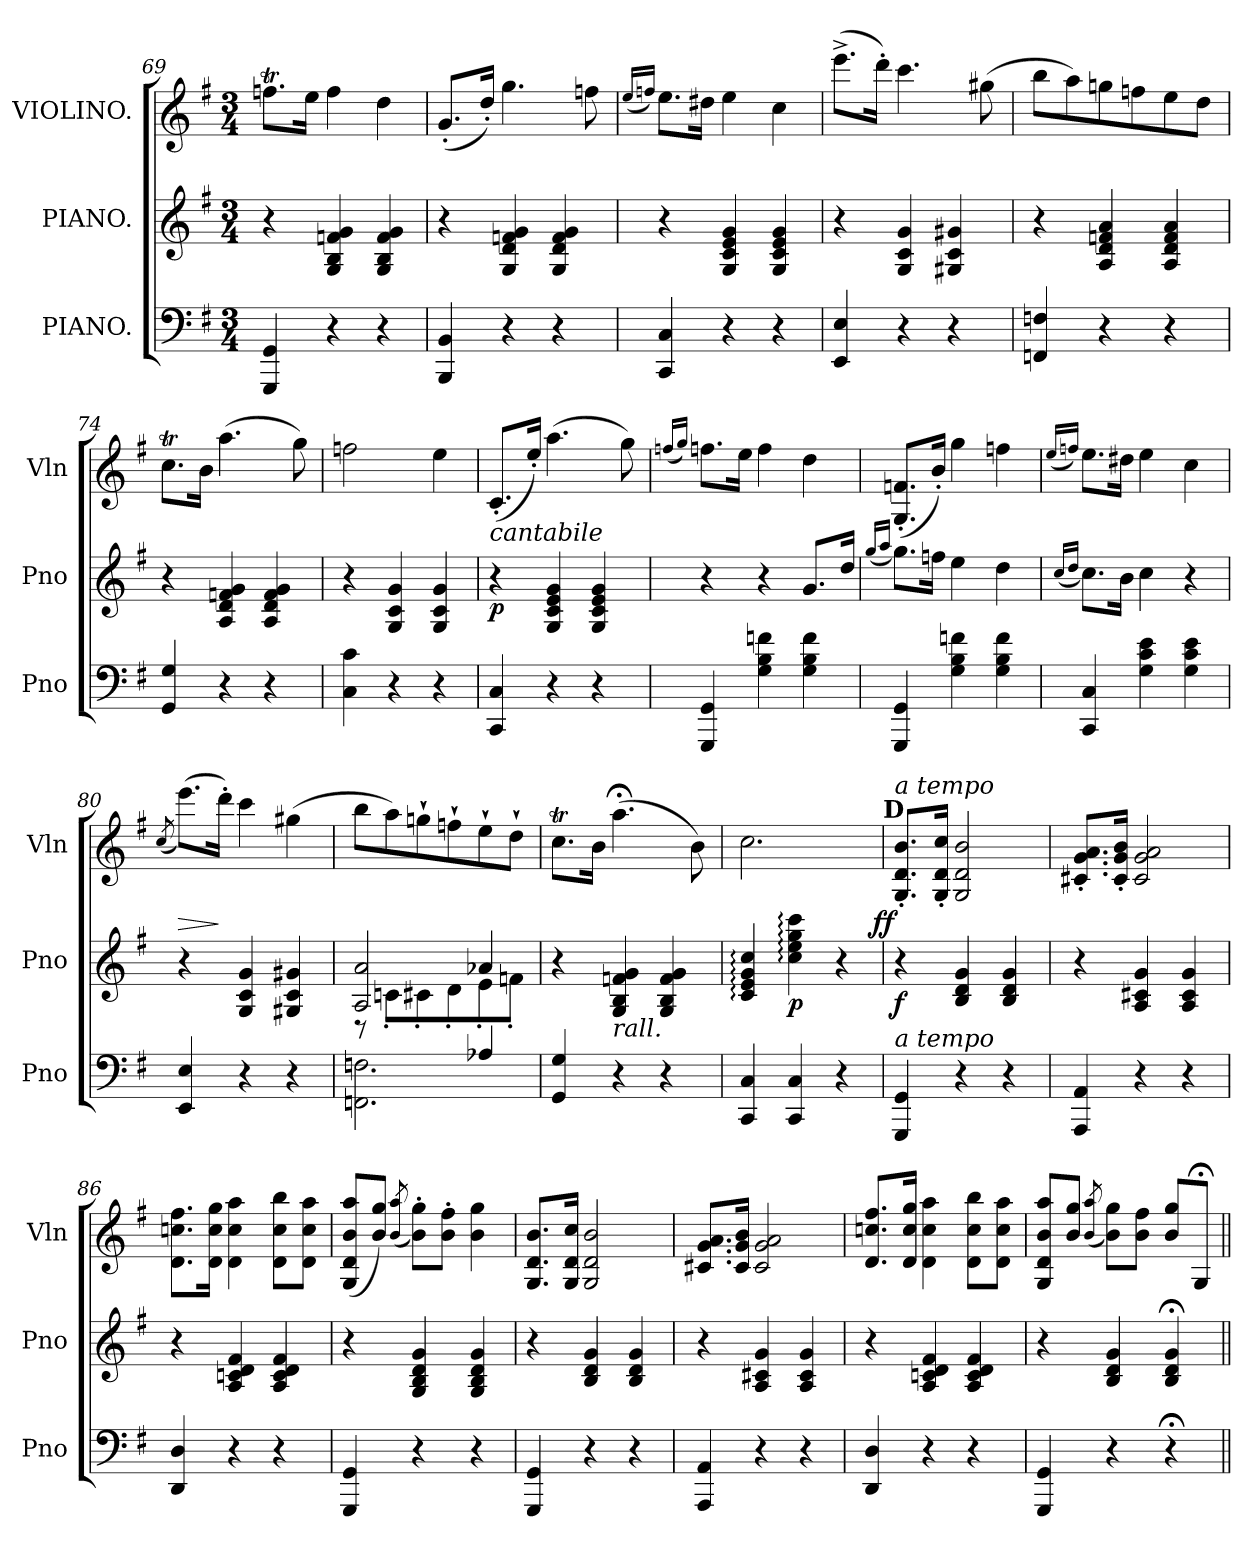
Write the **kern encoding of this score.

**kern	**kern	**dynam	**kern	**dynam
*part3	*part2	*part2	*part1	*part1
*staff3	*staff2	*staff2	*staff1	*staff1
*I"PIANO.	*I"PIANO.	*	*I"VIOLINO.	*
*I'Pno	*I'Pno	*	*I'Vln	*
*clefF4	*clefG2	*	*clefG2	*
*k[f#]	*k[f#]	*	*k[f#]	*
*M3/4	*M3/4	*	*M3/4	*
=69	=69	=69	=69	=69
4GGG/ 4GG/	4r	.	8.ffnT\L	.
.	.	.	16ee\Jk	.
4r	4G/ 4B/ 4fn/ 4g/	.	4ff\	.
4r	4G/ 4B/ 4f/ 4g/	.	4dd\	.
=70	=70	=70	=70	=70
4BBB/ 4BB/	4r	.	(8.g'/L	.
.	.	.	16dd'/Jk)	.
4r	4G/ 4d/ 4fn/ 4g/	.	4.gg\	.
4r	4G/ 4d/ 4f/ 4g/	.	.	.
.	.	.	8ffn\	.
=71	=71	=71	=71	=71
.	.	.	(16qqee/LL	.
.	.	.	16qqffn/JJ)	.
4CC/ 4C/	4r	.	8.ee\L	.
.	.	.	16dd#X\Jk	.
4r	4G/ 4c/ 4e/ 4g/	.	4ee\	.
4r	4G/ 4c/ 4e/ 4g/	.	4cc\	.
=72	=72	=72	=72	=72
4EE/ 4E/	4r	.	(8.eee^<\L	.
.	.	.	16ddd'\Jk)	.
4r	4G/ 4c/ 4g/	.	4.ccc\	.
4r	4G#X/ 4c/ 4g#X/	.	.	.
.	.	.	(8gg#X\	.
=73	=73	=73	=73	=73
4FFn/ 4Fn/	4r	.	8bb\L	.
.	.	.	8aa\)	.
4r	4A/ 4d/ 4fn/ 4a/	.	8ggn\	.
.	.	.	8ffn\	.
4r	4A/ 4d/ 4f/ 4a/	.	8ee\	.
.	.	.	8dd\J	.
=74	=74	=74	=74	=74
4GG/ 4G/	4r	.	8.ccT\L	.
.	.	.	16b\Jk	.
4r	4A/ 4d/ 4fn/ 4g/	.	(4.aa\	.
4r	4A/ 4d/ 4f/ 4g/	.	.	.
.	.	.	8gg\)	.
=75	=75	=75	=75	=75
4C\ 4c\	4r	.	2ffn\	.
4r	4G/ 4c/ 4g/	.	.	.
4r	4G/ 4c/ 4g/	.	4ee\	.
=76	=76	=76	=76	=76
!	!	!	!LO:TX:b:i:t=cantabile	!
4CC/ 4C/	4r	p	(8.c'/L	.
.	.	.	16ee'/Jk)	.
4r	4G/ 4c/ 4e/ 4g/	.	(4.aa\	.
4r	4G/ 4c/ 4e/ 4g/	.	.	.
.	.	.	8gg\)	.
=77	=77	=77	=77	=77
.	.	.	(16qqffn/LL	.
.	.	.	16qqgg/JJ)	.
4GGG/ 4GG/	4r	.	8.ffn\L	.
.	.	.	16ee\Jk	.
4G\ 4B\ 4fn\	4r	.	4ff\	.
4G\ 4B\ 4f\	8.g/L	.	4dd\	.
.	16dd/Jk	.	.	.
=78	=78	=78	=78	=78
.	(16qqgg/LL	.	.	.
.	16qqaa/JJ	.	.	.
4GGG/ 4GG/	8.gg\L)	.	(8.G'/ 8.fn'/L	.
.	16ffn\Jk	.	16b'/Jk)	.
4G\ 4B\ 4fn\	4ee\	.	4gg\	.
4G\ 4B\ 4f\	4dd\	.	4ffn\	.
=79	=79	=79	=79	=79
.	(16qqcc/LL	.	(16qqee/LL	.
.	16qqdd/JJ	.	16qqffn/JJ)	.
4CC/ 4C/	8.cc\L)	.	8.ee\L	.
.	16b\Jk	.	16dd#X\Jk	.
4G\ 4c\ 4e\	4cc\	.	4ee\	.
4G\ 4c\ 4e\	4r	.	4cc\	.
=80	=80	=80	=80	=80
.	.	.	(8qcc/	.
!	!	!	!	!LO:HP:b
4EE/ 4E/	4r	.	(8.eee\L)	>
.	.	.	16ddd'\Jk)	]
4r	4G/ 4c/ 4g/	.	4ccc\	.
4r	4G#X/ 4c/ 4g#X/	.	(4gg#X\	.
=81	=81	=81	=81	=81
*^	*^	*	*	*
2.FFn\ 2.Fn\	2ryy	2A/ 2a/	8r	.	8bb\L	.
.	.	.	8cn'\L	.	8aa\)	.
.	.	.	8c#X'\	.	8ggn`\	.
.	.	.	8d'\	.	8ffn`\	.
.	4A-X/	4a-X/	8e'\	.	8ee`\	.
.	.	.	8fn'\J	.	8dd`\J	.
*v	*v	*	*	*	*	*
*	*v	*v	*	*	*
=82	=82	=82	=82	=82
4GG/ 4G/	4r	.	8.ccT\L	.
.	.	.	16b\Jk	.
!	!LO:TX:b:i:t=rall.	!	!	!
4r	4G/ 4B/ 4fn/ 4g/	.	(4.aa;<\	.
4r	4G/ 4B/ 4f/ 4g/	.	.	.
.	.	.	8b\)	.
=83	=83	=83	=83	=83
4CC/ 4C/	4c:/ 4e:/ 4g:/ 4cc:/	.	2.cc\	.
4CC/ 4C/	4cc:\ 4ee:\ 4gg:\ 4ccc:\	p	.	.
4r	4r	.	.	.
!	!	!	!LO:TX:a:B:t=D	!
=84	=84	=84	=84	=84
!	!	!	!LO:TX:a:i:t=a tempo	!
!LO:TX:a:i:t=a tempo	!	!	!	!
!	!	!	!	!LO:DY:rj
4GGG/ 4GG/	4r	f	8.G'/ 8.d'/ 8.b'/L	ff
.	.	.	16G'/ 16d'/ 16cc'/Jk	.
4r	4B/ 4d/ 4g/	.	2G/ 2d/ 2b/	.
4r	4B/ 4d/ 4g/	.	.	.
=85	=85	=85	=85	=85
4AAA/ 4AA/	4r	.	8.c#X'/ 8.g'/ 8.a'/L	.
.	.	.	16c#'/ 16g'/ 16b'/Jk	.
4r	4A/ 4c#X/ 4g/	.	2c#/ 2g/ 2a/	.
4r	4A/ 4c#/ 4g/	.	.	.
=86	=86	=86	=86	=86
4DD/ 4D/	4r	.	8.d\ 8.ccn\ 8.ff#\L	.
.	.	.	16d\ 16cc\ 16gg\Jk	.
4r	4A/ 4cn/ 4d/ 4f#/	.	4d\ 4cc\ 4aa\	.
4r	4A/ 4c/ 4d/ 4f#/	.	8d\ 8cc\ 8bb\L	.
.	.	.	8d\ 8cc\ 8aa\J	.
=87	=87	=87	=87	=87
4GGG/ 4GG/	4r	.	(8G/ 8d/ 8b/ 8aa/L	.
.	.	.	8b/ 8gg/J)	.
.	.	.	(8qb/ 8qaa/	.
4r	4G/ 4B/ 4d/ 4g/	.	8b'\ 8gg'\L)	.
.	.	.	8b'\ 8ff#'\J	.
4r	4G/ 4B/ 4d/ 4g/	.	4b\ 4gg\	.
=88	=88	=88	=88	=88
4GGG/ 4GG/	4r	.	8.G/ 8.d/ 8.b/L	.
.	.	.	16G/ 16d/ 16cc/Jk	.
4r	4B/ 4d/ 4g/	.	2G/ 2d/ 2b/	.
4r	4B/ 4d/ 4g/	.	.	.
=89	=89	=89	=89	=89
4AAA/ 4AA/	4r	.	8.c#X/ 8.g/ 8.a/L	.
.	.	.	16c#/ 16g/ 16b/Jk	.
4r	4A/ 4c#X/ 4g/	.	2c#/ 2g/ 2a/	.
4r	4A/ 4c#/ 4g/	.	.	.
=90	=90	=90	=90	=90
4DD/ 4D/	4r	.	8.d/ 8.ccn/ 8.ff#/L	.
.	.	.	16d/ 16cc/ 16gg/Jk	.
4r	4A/ 4cn/ 4d/ 4f#/	.	4d\ 4cc\ 4aa\	.
4r	4A/ 4c/ 4d/ 4f#/	.	8d\ 8cc\ 8bb\L	.
.	.	.	8d\ 8cc\ 8aa\J	.
=91	=91	=91	=91	=91
4GGG/ 4GG/	4r	.	8G/ 8d/ 8b/ 8aa/L	.
.	.	.	8b/ 8gg/J	.
.	.	.	(8qb/ 8qaa/	.
4r	4B/ 4d/ 4g/	.	8b\ 8gg\L)	.
.	.	.	8b\ 8ff#\J	.
4r;<	4B;</ 4d;</ 4g;</	.	8b/ 8gg/L	.
.	.	.	8G;</J	.
=||	=||	=||	=||	=||
*-	*-	*-	*-	*-
